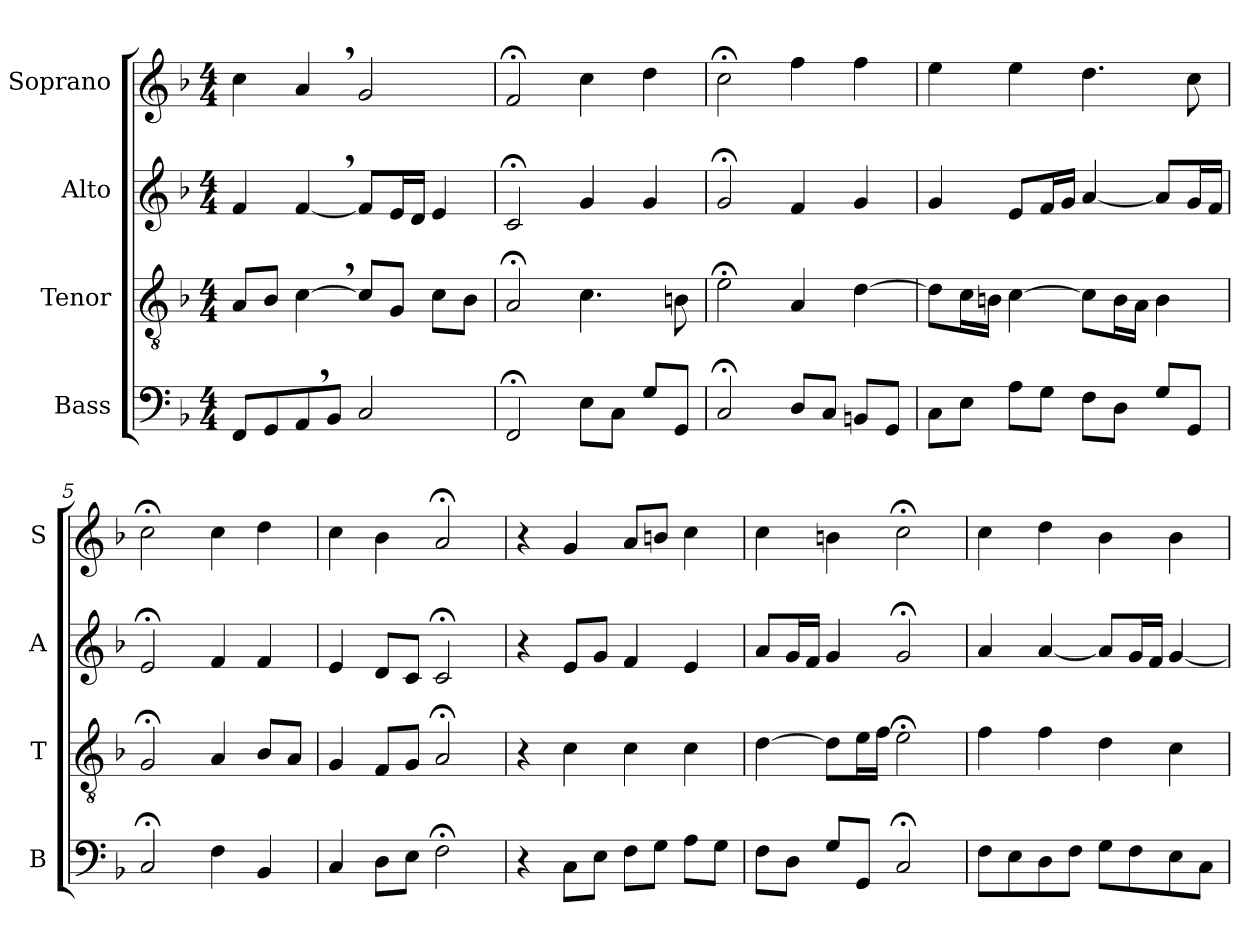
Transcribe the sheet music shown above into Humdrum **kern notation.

**kern	**kern	**kern	**kern
*part4	*part3	*part2	*part1
*staff4	*staff3	*staff2	*staff1
*I"Bass	*I"Tenor	*I"Alto	*I"Soprano
*I'B	*I'T	*I'A	*I'S
*clefF4	*clefGv2	*clefG2	*clefG2
*k[b-]	*k[b-]	*k[b-]	*k[b-]
*M4/4	*M4/4	*M4/4	*M4/4
=1	=1	=1	=1
8FF/L	8A/L	4f/	4cc\
8GG/	8B-/J	.	.
8AA,/	[4c,\	[4f,/	4a,/
8BB-/J	.	.	.
2C/	8c/L]	8f/L]	2g/
.	8G/J	16e/L	.
.	.	16d/JJ	.
.	8c\L	4e/	.
.	8B-\J	.	.
=2	=2	=2	=2
2FF;</	2A;</	2c;</	2f;</
8E\L	4.c\	4g/	4cc\
8C\J	.	.	.
8G/L	.	4g/	4dd\
8GG/J	8Bn\	.	.
=3	=3	=3	=3
2C;</	2e;<\	2g;</	2cc;<\
8D/L	4A/	4f/	4ff\
8C/J	.	.	.
8BBn/L	[4d\	4g/	4ff\
8GG/J	.	.	.
=4	=4	=4	=4
8C\L	8d\L]	4g/	4ee\
8E\J	16c\L	.	.
.	16Bn\JJ	.	.
8A\L	[4c\	8e/L	4ee\
8G\J	.	16f/L	.
.	.	16g/JJ	.
8F\L	8c\L]	[4a/	4.dd\
8D\J	16B\L	.	.
.	16A\JJ	.	.
8G/L	4B\	8a/L]	.
8GG/J	.	16g/L	8cc\
.	.	16f/JJ	.
=5	=5	=5	=5
2C;</	2G;</	2e;</	2cc;<\
4F\	4A/	4f/	4cc\
4BB-/	8B-/L	4f/	4dd\
.	8A/J	.	.
=6	=6	=6	=6
4C/	4G/	4e/	4cc\
8D\L	8F/L	8d/L	4b-\
8E\J	8G/J	8c/J	.
2F;<\	2A;</	2c;</	2a;</
=7	=7	=7	=7
4r	4r	4r	4r
8C\L	4c\	8e/L	4g/
8E\J	.	8g/J	.
8F\L	4c\	4f/	8a/L
8G\J	.	.	8bn/J
8A\L	4c\	4e/	4cc\
8G\J	.	.	.
=8	=8	=8	=8
8F\L	[4d\	8a/L	4cc\
8D\J	.	16g/L	.
.	.	16f/JJ	.
8G/L	8d\L]	4g/	4bn\
8GG/J	16e\L	.	.
.	16f\JJ	.	.
2C;</	2e;<\	2g;</	2cc;<\
=9	=9	=9	=9
8F\L	4f\	4a/	4cc\
8E\	.	.	.
8D\	4f\	[4a/	4dd\
8F\J	.	.	.
8G\L	4d\	8a/L]	4b-\
8F\	.	16g/L	.
.	.	16f/JJ	.
8E\	4c\	[4g/	4b-\
8C\J	.	.	.
=	=	=	=
*-	*-	*-	*-
